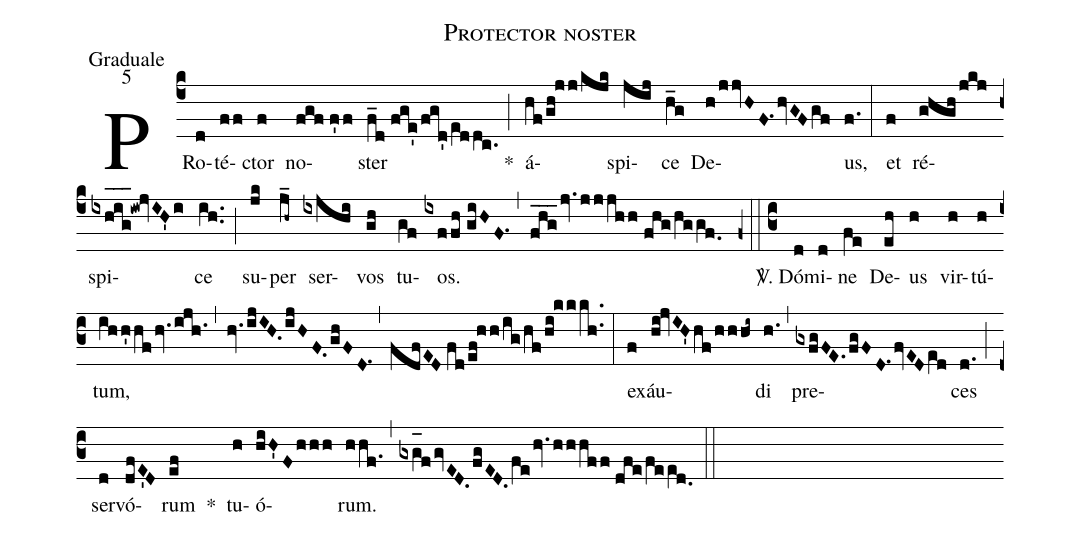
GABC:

name:Protector noster;
office-part:Graduale;
mode:5;
%%
(c4) PR{o}(d)té(ff)ctor(f) no(fgf//f'f)ster(f_d//fge'/fgd'/e[ll:1]ddc.) <clear>*(;) á(hf/gh!jj/kjk)spi(jij)ce(h_g) De(h/jjvHF.1hvGFgf)us,(f.) (:) et(f) ré(ghghjkj)spi(ixh_[oh:h]i_[oh:h]g_[oh:h]!iw!jvIH'i)ce(ih..) (;) su(jk)per(j_h~) ser(ixjhi)vos(gh) tu(gf)os.(ixffh//giHF.1) (,) (fhg___jv.jjjhh//fhg/hggf.0) (z0::c3)
<sp>V/</sp>. Dó(d)mi(d)ne(fe) De(eh)us(h) vir(h)tú(h)tum,(ihh'hfhv.ijh.1) (,) (hv.ijIH.ijHF.ghFD.1) (,) (fdfED//fd/ef!hh/ig/hf/hi!kkkh..) (:) ex(f)áu(hi!jvIH'/!hf/hhhi~)di(h.) (,) pre(gxfgFE.fgFD.1fvEDe[ll:1]d)ces(d.) (;) ser(d)vó(dfE'D)rum(ef) *() tu(h)ó(hiH'Fhhh)rum.(hhf.) (,) (gxg_[oh:h]fgvED.fgED.fehv.hhhff//dfe/fee[ll:1]d.0) (::)
